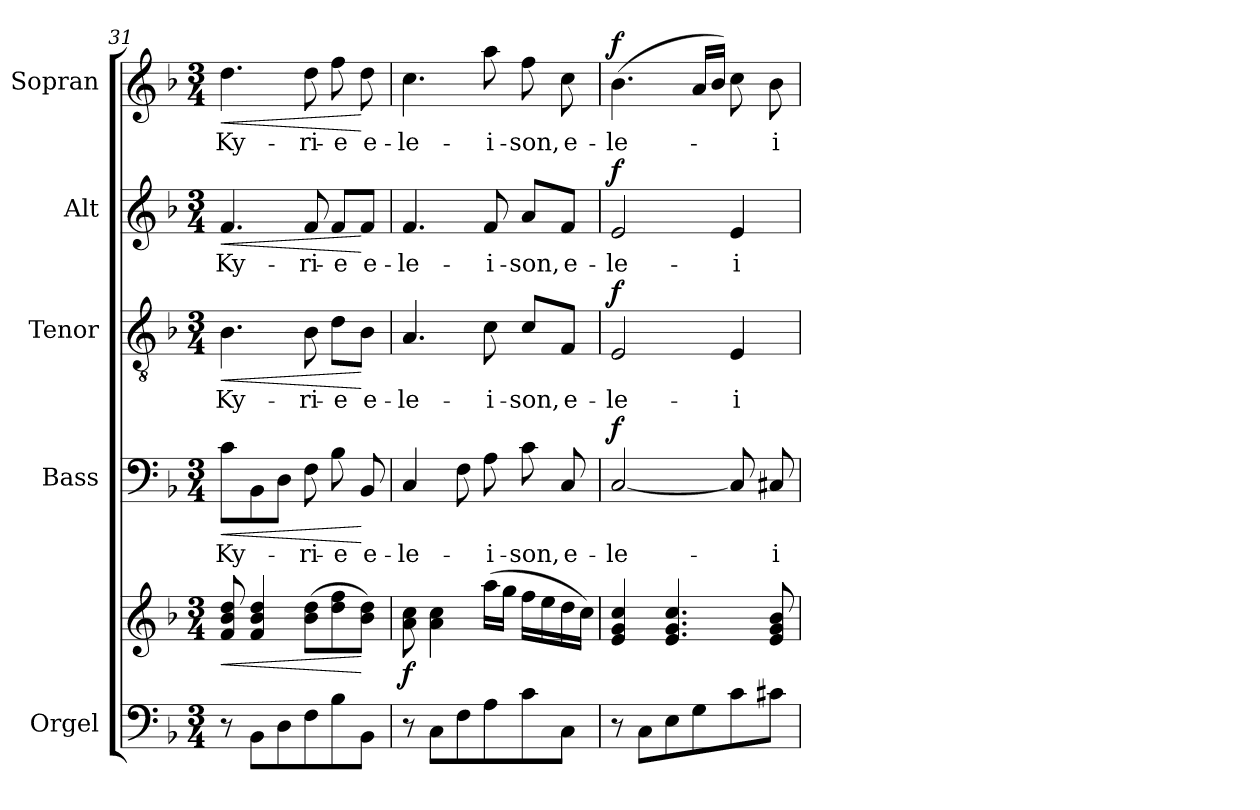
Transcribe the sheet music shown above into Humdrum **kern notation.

**kern	**kern	**dynam	**kern	**text	**dynam	**kern	**text	**dynam	**kern	**text	**dynam	**kern	**text	**dynam
*part5	*part5	*part5	*part4	*part4	*part4	*part3	*part3	*part3	*part2	*part2	*part2	*part1	*part1	*part1
*staff6	*staff5	*staff5/6	*staff4	*staff4	*staff4	*staff3	*staff3	*staff3	*staff2	*staff2	*staff2	*staff1	*staff1	*staff1
*I"Orgel	*	*	*I"Bass	*	*	*I"Tenor	*	*	*I"Alt	*	*	*I"Sopran	*	*
*I'Org.	*	*	*I'B.	*	*	*I'T.	*	*	*I'A.	*	*	*I'S.	*	*
!!LO:PB:g=z
*clefF4	*clefG2	*	*clefF4	*	*	*clefGv2	*	*	*clefG2	*	*	*clefG2	*	*
*k[b-]	*k[b-]	*	*k[b-]	*	*	*k[b-]	*	*	*k[b-]	*	*	*k[b-]	*	*
*F:	*F:	*	*F:	*	*	*F:	*	*	*F:	*	*	*F:	*	*
*M3/4	*M3/4	*	*M3/4	*	*	*M3/4	*	*	*M3/4	*	*	*M3/4	*	*
=31	=31	=31	=31	=31	=31	=31	=31	=31	=31	=31	=31	=31	=31	=31
!	!	!LO:HP:b	!	!LO:LY:b	!LO:HP:b	!	!LO:LY:b	!LO:HP:b	!	!LO:LY:b	!LO:HP:b	!	!LO:LY:b	!LO:HP:b
8r	8f/ 8b-/ 8dd/	<	8c\L	Ky-	<	4.B-\	Ky-	<	4.f/	Ky-	<	4.dd\	Ky-	<
8BB-\L	4f/ 4b-/ 4dd/	.	8BB-\	.	.	.	.	.	.	.	.	.	.	.
8D\	.	.	8D\J	.	.	.	.	.	.	.	.	.	.	.
!	!	!	!	!LO:LY:b	!	!	!LO:LY:b	!	!	!LO:LY:b	!	!	!LO:LY:b	!
8F\	(>8b-\ 8dd\L	.	8F\	-ri-	.	8B-\	-ri-	.	8f/	-ri-	.	8dd\	-ri-	.
!	!	!	!	!LO:LY:b	!	!	!LO:LY:b	!	!	!LO:LY:b	!	!	!LO:LY:b	!
8B-\	8dd\ 8ff\	.	8B-\	-e	.	8d\L	-e	.	8f/L	-e	.	8ff\	-e	.
!	!	!	!	!LO:LY:b	!	!	!LO:LY:b	!	!	!LO:LY:b	!	!	!LO:LY:b	!
8BB-\J	8b-\ 8dd\J)	[	8BB-/	e-	[	8B-\J	e-	[	8f/J	e-	[	8dd\	e-	[
=32	=32	=32	=32	=32	=32	=32	=32	=32	=32	=32	=32	=32	=32	=32
!	!	!LO:DY:b	!	!LO:LY:b	!	!	!LO:LY:b	!	!	!LO:LY:b	!	!	!LO:LY:b	!
8r	8a\ 8cc\	f	4C/	-le-	.	4.A/	-le-	.	4.f/	-le-	.	4.cc\	-le-	.
8C\L	4a\ 4cc\	.	.	.	.	.	.	.	.	.	.	.	.	.
8F\	.	.	8F\	.	.	.	.	.	.	.	.	.	.	.
!	!	!	!	!LO:LY:b	!	!	!LO:LY:b	!	!	!LO:LY:b	!	!	!LO:LY:b	!
8A\	(>16aa\LL	.	8A\	-i-	.	8c\	-i-	.	8f/	-i-	.	8aa\	-i-	.
.	16gg\JJ	.	.	.	.	.	.	.	.	.	.	.	.	.
!	!	!	!	!LO:LY:b	!	!	!LO:LY:b	!	!	!LO:LY:b	!	!	!LO:LY:b	!
8c\	16ff\LL	.	8c\	-son,	.	8c/L	-son,	.	8a/L	-son,	.	8ff\	-son,	.
.	16ee\	.	.	.	.	.	.	.	.	.	.	.	.	.
!	!	!	!	!LO:LY:b	!	!	!LO:LY:b	!	!	!LO:LY:b	!	!	!LO:LY:b	!
8C\J	16dd\	.	8C/	e-	.	8F/J	e-	.	8f/J	e-	.	8cc\	e-	.
.	16cc\JJ)	.	.	.	.	.	.	.	.	.	.	.	.	.
=33	=33	=33	=33	=33	=33	=33	=33	=33	=33	=33	=33	=33	=33	=33
!	!	!	!	!LO:LY:b	!LO:DY:a	!	!LO:LY:b	!LO:DY:a	!	!LO:LY:b	!LO:DY:a	!	!LO:LY:b	!LO:DY:a
8r	4e/ 4g/ 4cc/	.	[2C/	-le-	f	2E/	-le-	f	2e/	-le-	f	(>4.b-\	-le-	f
8C\L	.	.	.	.	.	.	.	.	.	.	.	.	.	.
8E\	4.e/ 4.g/ 4.cc/	.	.	.	.	.	.	.	.	.	.	.	.	.
8G\	.	.	.	.	.	.	.	.	.	.	.	16a/LL	.	.
.	.	.	.	.	.	.	.	.	.	.	.	16b-/JJ)	.	.
!	!	!	!	!	!	!	!LO:LY:b	!	!	!LO:LY:b	!	!	!	!
8c\	.	.	8C/]	.	.	4E/	-i-	.	4e/	-i-	.	8cc\	.	.
!	!	!	!	!LO:LY:b	!	!	!	!	!	!	!	!	!LO:LY:b	!
8c#X\J	8e/ 8g/ 8b-/	.	8C#X/	-i-	.	.	.	.	.	.	.	8b-\	-i-	.
=	=	=	=	=	=	=	=	=	=	=	=	=	=	=
*-	*-	*-	*-	*-	*-	*-	*-	*-	*-	*-	*-	*-	*-	*-
